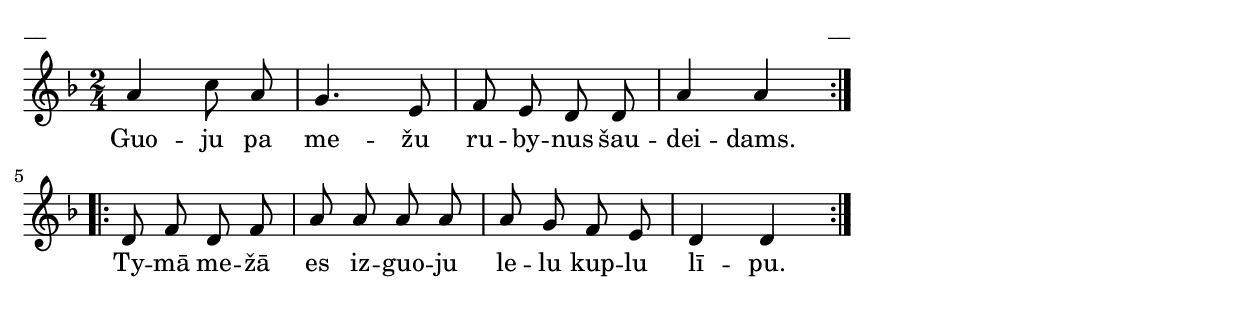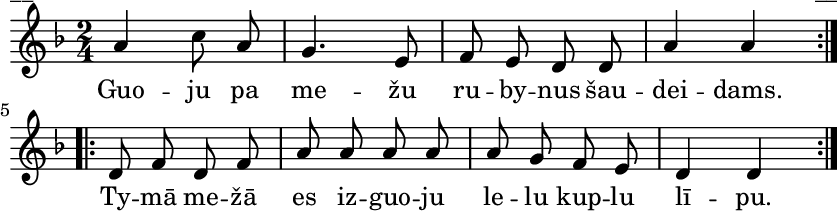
\version "2.13.18"
#(ly:set-option 'crop #t)

\paper {
line-width = 14\cm
left-margin = 0.4\cm
between-system-padding = 0.1\cm
between-system-space = 0.1\cm
}
% SBTZK, p.10
\layout {
indent = #0
ragged-last = ##f
}


voiceA = \relative c' {
\clef "treble"
\key f \major
\time 2/4
\repeat volta 2 { a'4 c8 a | g4. e8 | f e d d | a'4 a }
\repeat volta 2 {d,8 f d f | a a a a | a g f e | d4 d}
}

lyricA = \lyricmode {
Guo -- ju pa me -- žu ru -- by -- nus šau -- dei -- dams.
Ty -- mā me -- žā es iz -- guo -- ju le -- lu kup -- lu lī -- pu.
}


fullScore = <<
%\new ChordNames { \chordsA }
\new Staff {
<<
\new Voice = "voiceA" { \oneVoice \autoBeamOff \voiceA }
\new Lyrics \lyricsto "voiceA"  \lyricA
%\new Voice = "voiceB" { \voiceTwo \autoBeamOff \voiceB }
>>
}
>>



\score {
\fullScore
\header { piece = "__" opus = "__" }
}
\markup { \with-color #(x11-color 'white) \sans \smaller "__" }
\score {
\unfoldRepeats
\fullScore
\midi {
\context { \Staff \remove "Staff_performer" }
\context { \Voice \consists "Staff_performer" }
}
}


